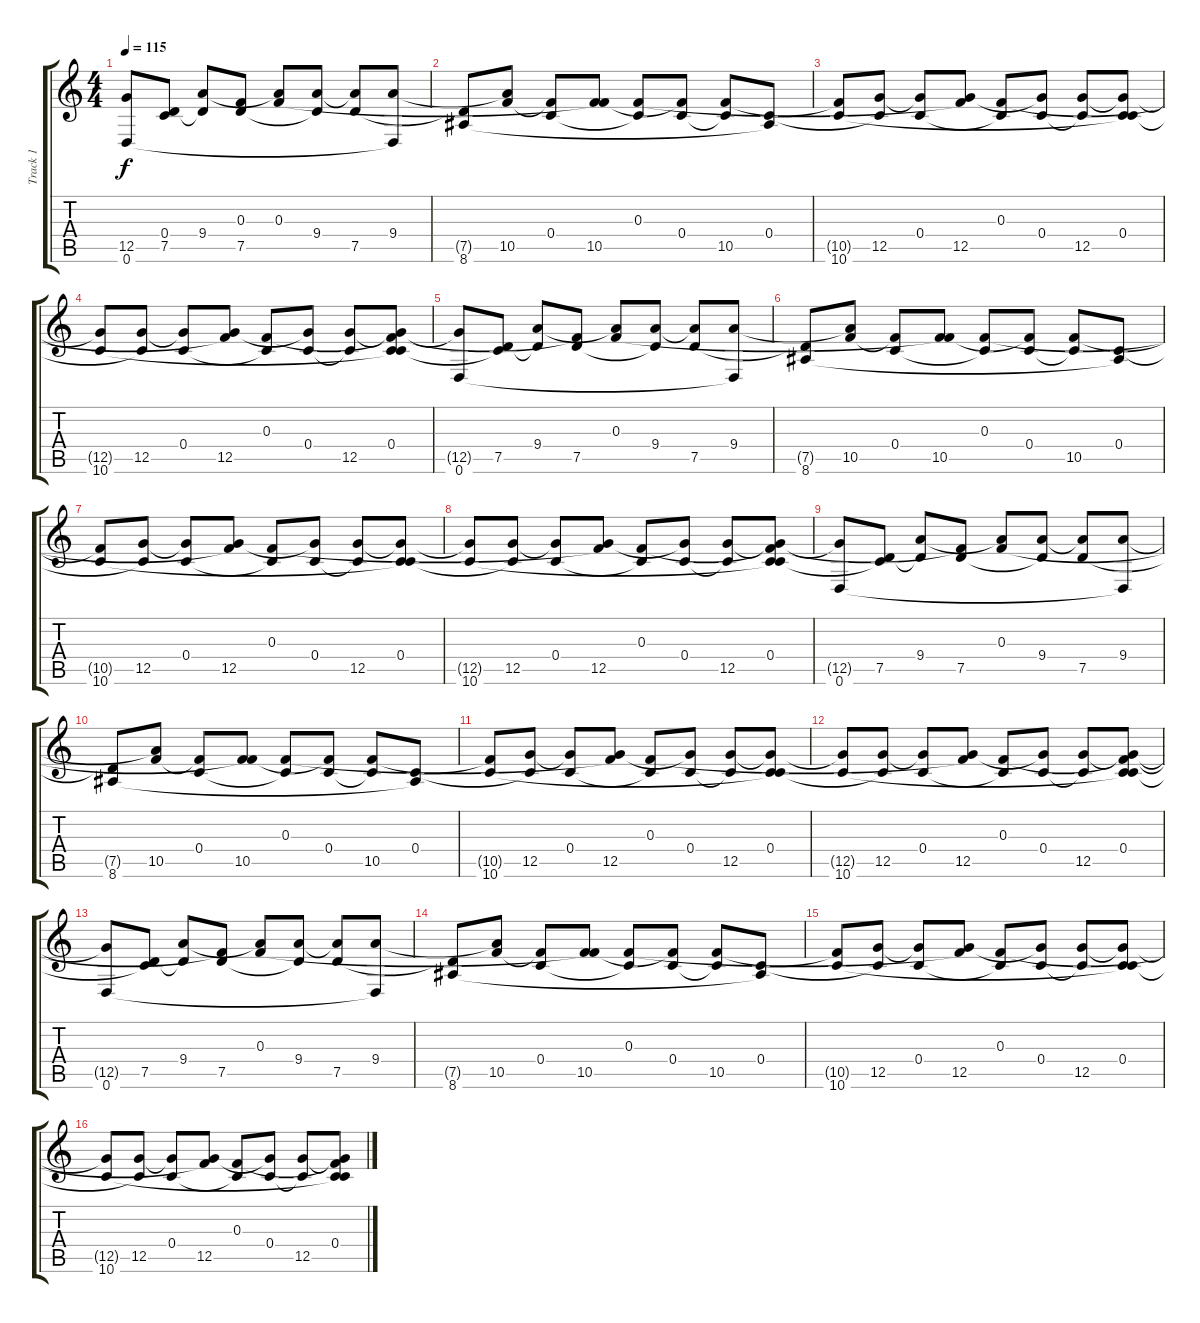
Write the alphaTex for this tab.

\track ("Track 1" "Track 1") {instrument acousticguitarsteel}
\staff {score tabs}
\tuning (D4 A3 F3 C3 G2 D2) {hide}
\ts (4 4)
\tempo 115
\clef g2
\ks c
(12.5{t} 0.6).8{dy f} (0.4{t} 7.5).8 (9.4 7.5{t}).8 (0.3{t} 7.5).8 (0.3 9.4{t}).8 (9.4 7.5{t}).8 (9.4{t} 7.5).8 (9.4 0.6{t}).8 |
(7.5{t} 8.6).8 (9.4{t} 10.5).8 (0.4 10.5{t}).8 (0.3{t} 10.5).8 (0.3 0.4{t}).8 (0.4 10.5{t}).8 (0.4{t} 10.5).8 (0.4 8.6{t}).8 |
(10.5{t} 10.6).8 (0.4{t} 12.5).8 (0.4 12.5{t}).8 (0.3{t} 12.5).8 (0.3 0.4{t}).8 (0.4 12.5{t}).8 (0.4{t} 12.5).8 (0.4 12.5{t} 10.6{t}).8 |
(12.5{t} 10.6).8 (0.4{t} 12.5).8 (0.4 12.5{t}).8 (0.3{t} 12.5).8 (0.3 0.4{t}).8 (0.4 12.5{t}).8 (0.4{t} 12.5).8 (0.3{t} 0.4 12.5{t} 10.6{t}).8 |
(12.5{t} 0.6).8 (0.4{t} 7.5).8 (9.4 7.5{t}).8 (0.3{t} 7.5).8 (0.3 9.4{t}).8 (9.4 7.5{t}).8 (9.4{t} 7.5).8 (9.4 0.6{t}).8 |
(7.5{t} 8.6).8 (9.4{t} 10.5).8 (0.4 10.5{t}).8 (0.3{t} 10.5).8 (0.3 0.4{t}).8 (0.4 10.5{t}).8 (0.4{t} 10.5).8 (0.4 8.6{t}).8 |
(10.5{t} 10.6).8 (0.4{t} 12.5).8 (0.4 12.5{t}).8 (0.3{t} 12.5).8 (0.3 0.4{t}).8 (0.4 12.5{t}).8 (0.4{t} 12.5).8 (0.4 12.5{t} 10.6{t}).8 |
(12.5{t} 10.6).8 (0.4{t} 12.5).8 (0.4 12.5{t}).8 (0.3{t} 12.5).8 (0.3 0.4{t}).8 (0.4 12.5{t}).8 (0.4{t} 12.5).8 (0.3{t} 0.4 12.5{t} 10.6{t}).8 |
(12.5{t} 0.6).8 (0.4{t} 7.5).8 (9.4 7.5{t}).8 (0.3{t} 7.5).8 (0.3 9.4{t}).8 (9.4 7.5{t}).8 (9.4{t} 7.5).8 (9.4 0.6{t}).8 |
(7.5{t} 8.6).8 (9.4{t} 10.5).8 (0.4 10.5{t}).8 (0.3{t} 10.5).8 (0.3 0.4{t}).8 (0.4 10.5{t}).8 (0.4{t} 10.5).8 (0.4 8.6{t}).8 |
(10.5{t} 10.6).8 (0.4{t} 12.5).8 (0.4 12.5{t}).8 (0.3{t} 12.5).8 (0.3 0.4{t}).8 (0.4 12.5{t}).8 (0.4{t} 12.5).8 (0.4 12.5{t} 10.6{t}).8 |
(12.5{t} 10.6).8 (0.4{t} 12.5).8 (0.4 12.5{t}).8 (0.3{t} 12.5).8 (0.3 0.4{t}).8 (0.4 12.5{t}).8 (0.4{t} 12.5).8 (0.3{t} 0.4 12.5{t} 10.6{t}).8 |
(12.5{t} 0.6).8 (0.4{t} 7.5).8 (9.4 7.5{t}).8 (0.3{t} 7.5).8 (0.3 9.4{t}).8 (9.4 7.5{t}).8 (9.4{t} 7.5).8 (9.4 0.6{t}).8 |
(7.5{t} 8.6).8 (9.4{t} 10.5).8 (0.4 10.5{t}).8 (0.3{t} 10.5).8 (0.3 0.4{t}).8 (0.4 10.5{t}).8 (0.4{t} 10.5).8 (0.4 8.6{t}).8 |
(10.5{t} 10.6).8 (0.4{t} 12.5).8 (0.4 12.5{t}).8 (0.3{t} 12.5).8 (0.3 0.4{t}).8 (0.4 12.5{t}).8 (0.4{t} 12.5).8 (0.4 12.5{t} 10.6{t}).8 |
(12.5{t} 10.6).8 (0.4{t} 12.5).8 (0.4 12.5{t}).8 (0.3{t} 12.5).8 (0.3 0.4{t}).8 (0.4 12.5{t}).8 (0.4{t} 12.5).8 (0.3{t} 0.4 12.5{t} 10.6{t}).8
